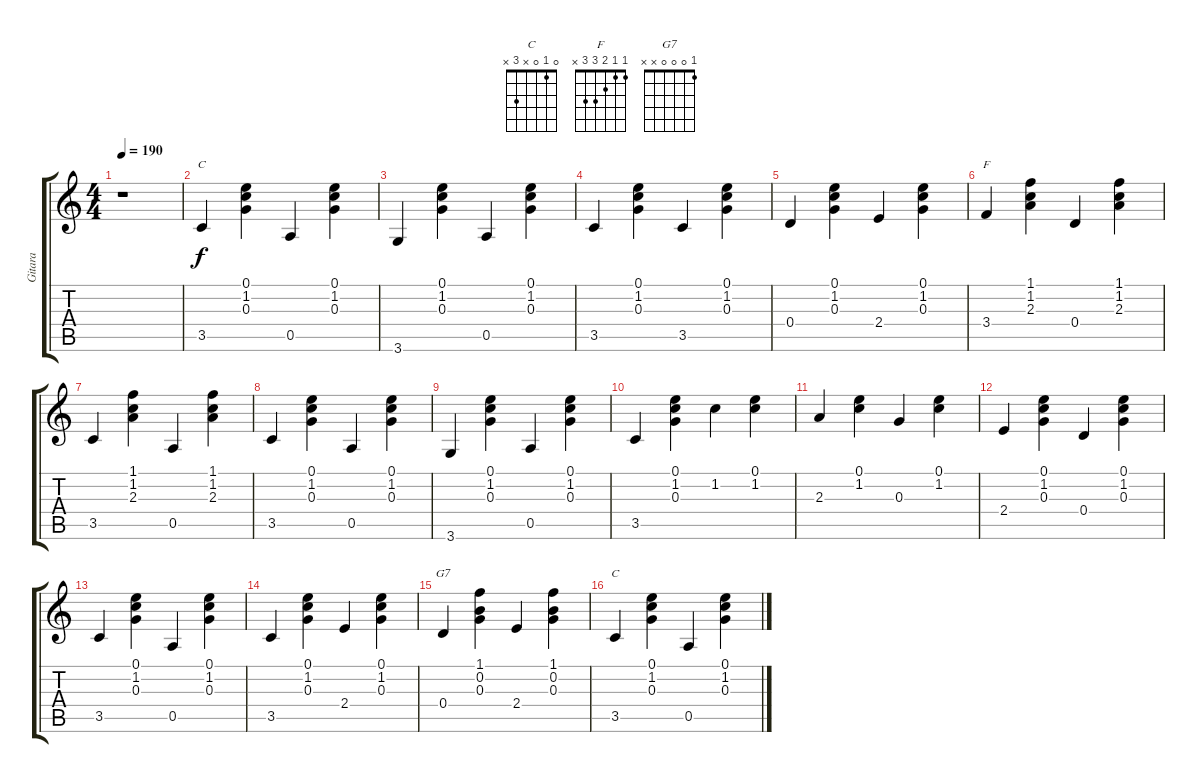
\track ("Gitara" "Gitara") {instrument acousticguitarsteel}
\staff {score tabs}
\tuning (E4 B3 G3 D3 A2 E2) {hide}
\chord ("C" 0 1 0 2 3 3)
\chord ("F" 1 1 2 3 3 x)
\chord ("G7" 1 0 0 0 x x)
\chord ("C" 0 1 0 x 3 x)
\ts (4 4)
\tempo 190
\clef g2
\ks c
r.1{dy f instrument acousticguitarsteel} |
3.5.4{ch "C"} (0.1 1.2 0.3).4 0.5.4 (0.1 1.2 0.3).4 |
3.6.4 (0.1 1.2 0.3).4 0.5.4 (0.1 1.2 0.3).4 |
3.5.4 (0.1 1.2 0.3).4 3.5.4 (0.1 1.2 0.3).4 |
0.4.4 (0.1 1.2 0.3).4 2.4.4 (0.1 1.2 0.3).4 |
3.4.4{ch "F"} (1.1 1.2 2.3).4 0.4.4 (1.1 1.2 2.3).4 |
3.5.4 (1.1 1.2 2.3).4 0.5.4 (1.1 1.2 2.3).4 |
3.5.4 (0.1 1.2 0.3).4 0.5.4 (0.1 1.2 0.3).4 |
3.6.4 (0.1 1.2 0.3).4 0.5.4 (0.1 1.2 0.3).4 |
3.5.4 (0.1 1.2 0.3).4 1.2.4 (0.1 1.2).4 |
2.3.4 (0.1 1.2).4 0.3.4 (0.1 1.2).4 |
2.4.4 (0.1 1.2 0.3).4 0.4.4 (0.1 1.2 0.3).4 |
3.5.4 (0.1 1.2 0.3).4 0.5.4 (0.1 1.2 0.3).4 |
3.5.4 (0.1 1.2 0.3).4 2.4.4 (0.1 1.2 0.3).4 |
0.4.4{ch "G7"} (1.1 0.2 0.3).4 2.4.4 (1.1 0.2 0.3).4 |
3.5.4{ch "C"} (0.1 1.2 0.3).4 0.5.4 (0.1 1.2 0.3).4
